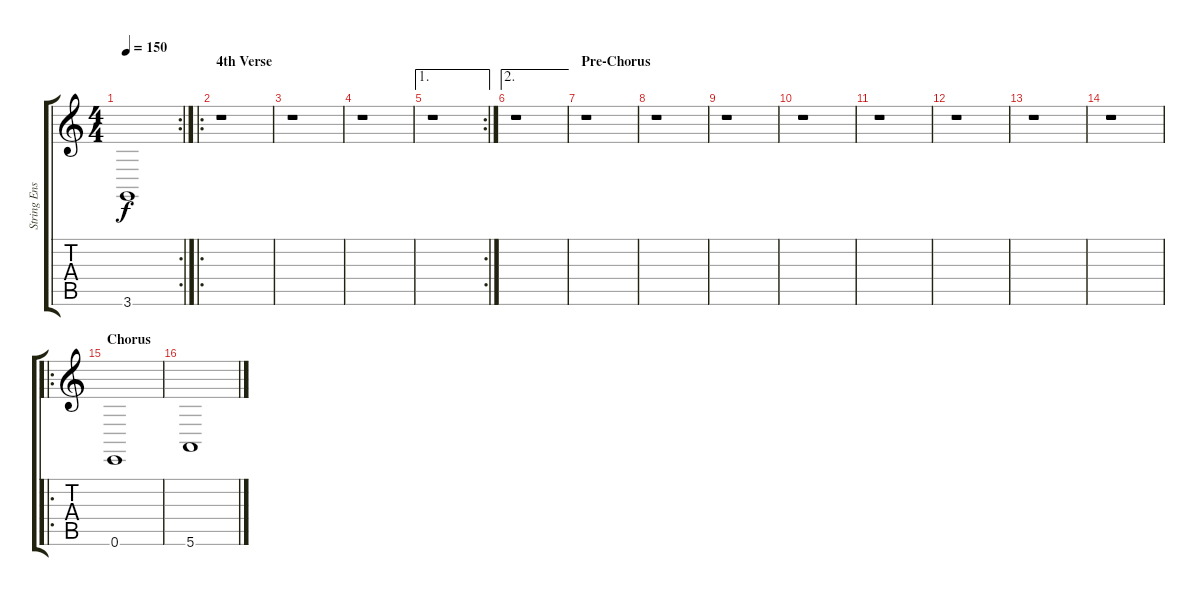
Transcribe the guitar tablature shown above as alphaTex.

\track ("String Ensemble V" "String Ens") {instrument stringensemble1}
\staff {score tabs}
\tuning (E4 B3 G3 D3 A2 E2) {hide}
\rc 2
\ts (4 4)
\tempo 150
\clef g2
\ks c
3.6.1{dy f} |
\ro
\section ("" "4th Verse")
r.1 |
r.1 |
r.1 |
\ae 1
\rc 2
r.1 |
\ae 2
r.1 |
\section ("" "Pre-Chorus")
r.1 |
r.1 |
r.1 |
r.1 |
r.1 |
r.1 |
r.1 |
r.1 |
\ro
\section ("" "Chorus")
0.6.1 |
5.6.1
